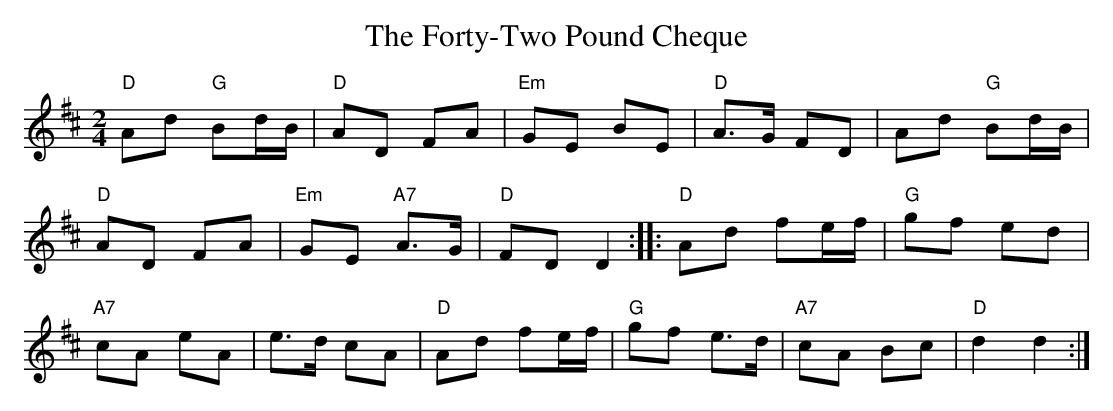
X:1
T:The Forty-Two Pound Cheque
M:2/4
L:1/8
K:D Major
"D"Ad "G"Bd/B/ | "D"AD FA | "Em"GE BE | "D"A>G FD |Ad "G"Bd/B/ |
"D"AD FA | "Em"GE "A7"A>G | "D"FD D2 :][: "D"Ad fe/f/ | "G"gf ed |
"A7"cA eA | e>d cA |"D"Ad fe/f/ | "G"gf e>d | "A7"cA Bc | "D"d2 d2 :|
